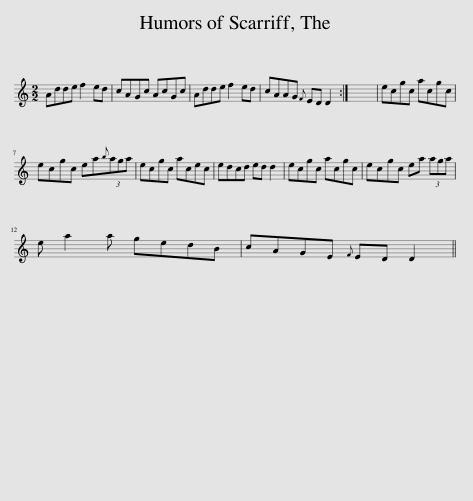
X:1
L:1/8
M:2/2
I:linebreak $
K:C
V:1 treble
V:1
 Adde f2 ed | cAGc AcGc | Adde f2 ed | cAAG{F} ED D2 :| x8 | %5
 ecgc acgc |$ ecgc ea{b}(3aga | ecgc acec | edcd ed d2 | ecgc acgc | %10
 ecgc ea (3aga |$ e a2 a gedB | cAGE{F} ED D2 || %13
